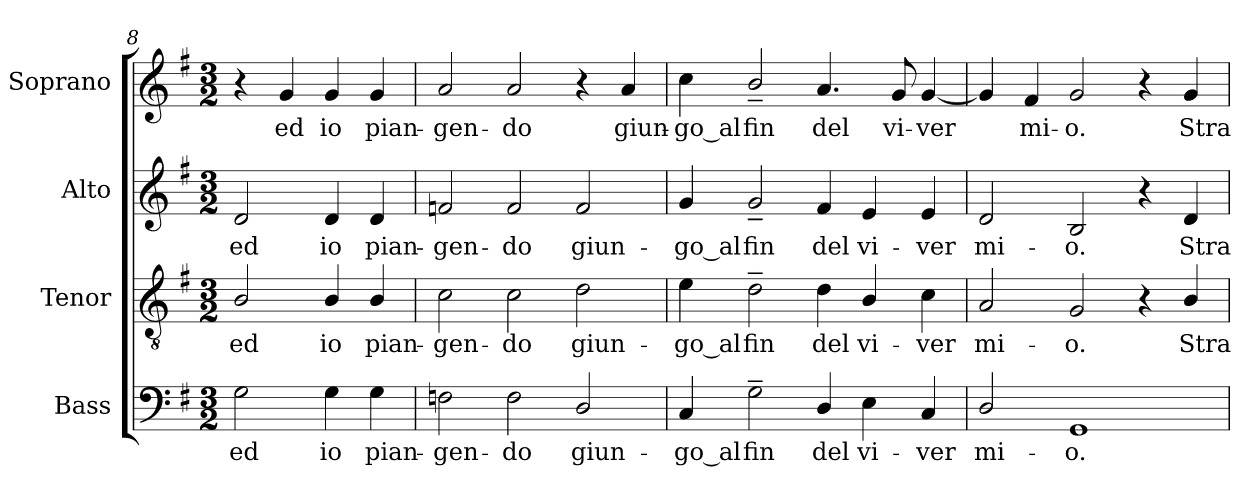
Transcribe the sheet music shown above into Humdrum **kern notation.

**kern	**text	**kern	**text	**kern	**text	**kern	**text
*part4	*part4	*part3	*part3	*part2	*part2	*part1	*part1
*staff4	*staff4	*staff3	*staff3	*staff2	*staff2	*staff1	*staff1
*I"Bass	*	*I"Tenor	*	*I"Alto	*	*I"Soprano	*
*I'B.	*	*I'T.	*	*I'A.	*	*I'S.	*
*clefF4	*	*clefGv2	*	*clefG2	*	*clefG2	*
*	*	*ITrd7c12	*	*	*	*	*
*k[f#]	*	*k[f#]	*	*k[f#]	*	*k[f#]	*
*G:	*	*G:	*	*G:	*	*G:	*
*M3/2	*	*M3/2	*	*M3/2	*	*M3/2	*
=8	=8	=8	=8	=8	=8	=8	=8
!	!LO:LY:b:color=#000000	!	!	!	!	!	!
!	!	!	!LO:LY:b:color=#000000	!	!	!	!
!	!	!	!	!	!LO:LY:b:color=#000000	!	!
2Gi\	ed	2BBi/	ed	2di/	ed	4r	.
!	!	!	!	!	!	!	!LO:LY:b:color=#000000
.	.	.	.	.	.	4gi/	ed
!	!LO:LY:b:color=#000000	!	!	!	!	!	!
!	!	!	!LO:LY:b:color=#000000	!	!	!	!
!	!	!	!	!	!LO:LY:b:color=#000000	!	!
!	!	!	!	!	!	!	!LO:LY:b:color=#000000
4Gi\	io	4BBi/	io	4di/	io	4gi/	io
!	!LO:LY:b:color=#000000	!	!	!	!	!	!
!	!	!	!LO:LY:b:color=#000000	!	!	!	!
!	!	!	!	!	!LO:LY:b:color=#000000	!	!
!	!	!	!	!	!	!	!LO:LY:b:color=#000000
4Gi\	pian-	4BBi/	pian-	4di/	pian-	4gi/	pian-
=9	=9	=9	=9	=9	=9	=9	=9
!	!LO:LY:b:color=#000000	!	!	!	!	!	!
!	!	!	!LO:LY:b:color=#000000	!	!	!	!
!	!	!	!	!	!LO:LY:b:color=#000000	!	!
!	!	!	!	!	!	!	!LO:LY:b:color=#000000
2Fni\	-gen-	2Ci\	-gen-	2fni/	-gen-	2ai/	-gen-
!	!LO:LY:b:color=#000000	!	!	!	!	!	!
!	!	!	!LO:LY:b:color=#000000	!	!	!	!
!	!	!	!	!	!LO:LY:b:color=#000000	!	!
!	!	!	!	!	!	!	!LO:LY:b:color=#000000
2Fi\	-do	2Ci\	-do	2fi/	-do	2ai/	-do
!	!LO:LY:b:color=#000000	!	!	!	!	!	!
!	!	!	!LO:LY:b:color=#000000	!	!	!	!
!	!	!	!	!	!LO:LY:b:color=#000000	!	!
2Di/	giun-	2Di\	giun-	2fi/	giun-	4r	.
!	!	!	!	!	!	!	!LO:LY:b:color=#000000
.	.	.	.	.	.	4ai/	giun-
=10	=10	=10	=10	=10	=10	=10	=10
!	!LO:LY:b:color=#000000	!	!	!	!	!	!
!	!	!	!LO:LY:b:color=#000000	!	!	!	!
!	!	!	!	!	!LO:LY:b:color=#000000	!	!
!	!	!	!	!	!	!	!LO:LY:b:color=#000000
4Ci/	-go_al	4Ei\	-go_al	4gi/	-go_al	4cci\	-go_al
!	!LO:LY:b:color=#000000	!	!	!	!	!	!
!	!	!	!LO:LY:b:color=#000000	!	!	!	!
!	!	!	!	!	!LO:LY:b:color=#000000	!	!
!	!	!	!	!	!	!	!LO:LY:b:color=#000000
2G~i\	fin	2D~i\	fin	2g~i/	fin	2b~i/	fin
!	!LO:LY:b:color=#000000	!	!	!	!	!	!
!	!	!	!LO:LY:b:color=#000000	!	!	!	!
!	!	!	!	!	!LO:LY:b:color=#000000	!	!
!	!	!	!	!	!	!	!LO:LY:b:color=#000000
4Di/	del	4Di\	del	4f#i/	del	4.ai/	del
!	!LO:LY:b:color=#000000	!	!	!	!	!	!
!	!	!	!LO:LY:b:color=#000000	!	!	!	!
!	!	!	!	!	!LO:LY:b:color=#000000	!	!
4Ei\	vi-	4BBi/	vi-	4ei/	vi-	.	.
!	!	!	!	!	!	!	!LO:LY:b:color=#000000
.	.	.	.	.	.	8gi/	vi-
!	!LO:LY:b:color=#000000	!	!	!	!	!	!
!	!	!	!LO:LY:b:color=#000000	!	!	!	!
!	!	!	!	!	!LO:LY:b:color=#000000	!	!
!	!	!	!	!	!	!	!LO:LY:b:color=#000000
4Ci/	-ver	4Ci\	-ver	4ei/	-ver	[<4gi/	-ver
=11	=11	=11	=11	=11	=11	=11	=11
!	!LO:LY:b:color=#000000	!	!	!	!	!	!
!	!	!	!LO:LY:b:color=#000000	!	!	!	!
!	!	!	!	!	!LO:LY:b:color=#000000	!	!
2Di/	mi-	2AAi/	mi-	2di/	mi-	4gi/]	.
!	!	!	!	!	!	!	!LO:LY:b:color=#000000
.	.	.	.	.	.	4f#i/	mi-
!	!LO:LY:b:color=#000000	!	!	!	!	!	!
!	!	!	!LO:LY:b:color=#000000	!	!	!	!
!	!	!	!	!	!LO:LY:b:color=#000000	!	!
!	!	!	!	!	!	!	!LO:LY:b:color=#000000
1GGi	-o.	2GGi/	-o.	2Bi/	-o.	2gi/	-o.
.	.	4r	.	4r	.	4r	.
!	!	!	!LO:LY:b:color=#000000	!	!	!	!
!	!	!	!	!	!LO:LY:b:color=#000000	!	!
!	!	!	!	!	!	!	!LO:LY:b:color=#000000
.	.	4BBi/	Stra-	4di/	Stra-	4gi/	Stra-
=	=	=	=	=	=	=	=
*-	*-	*-	*-	*-	*-	*-	*-
